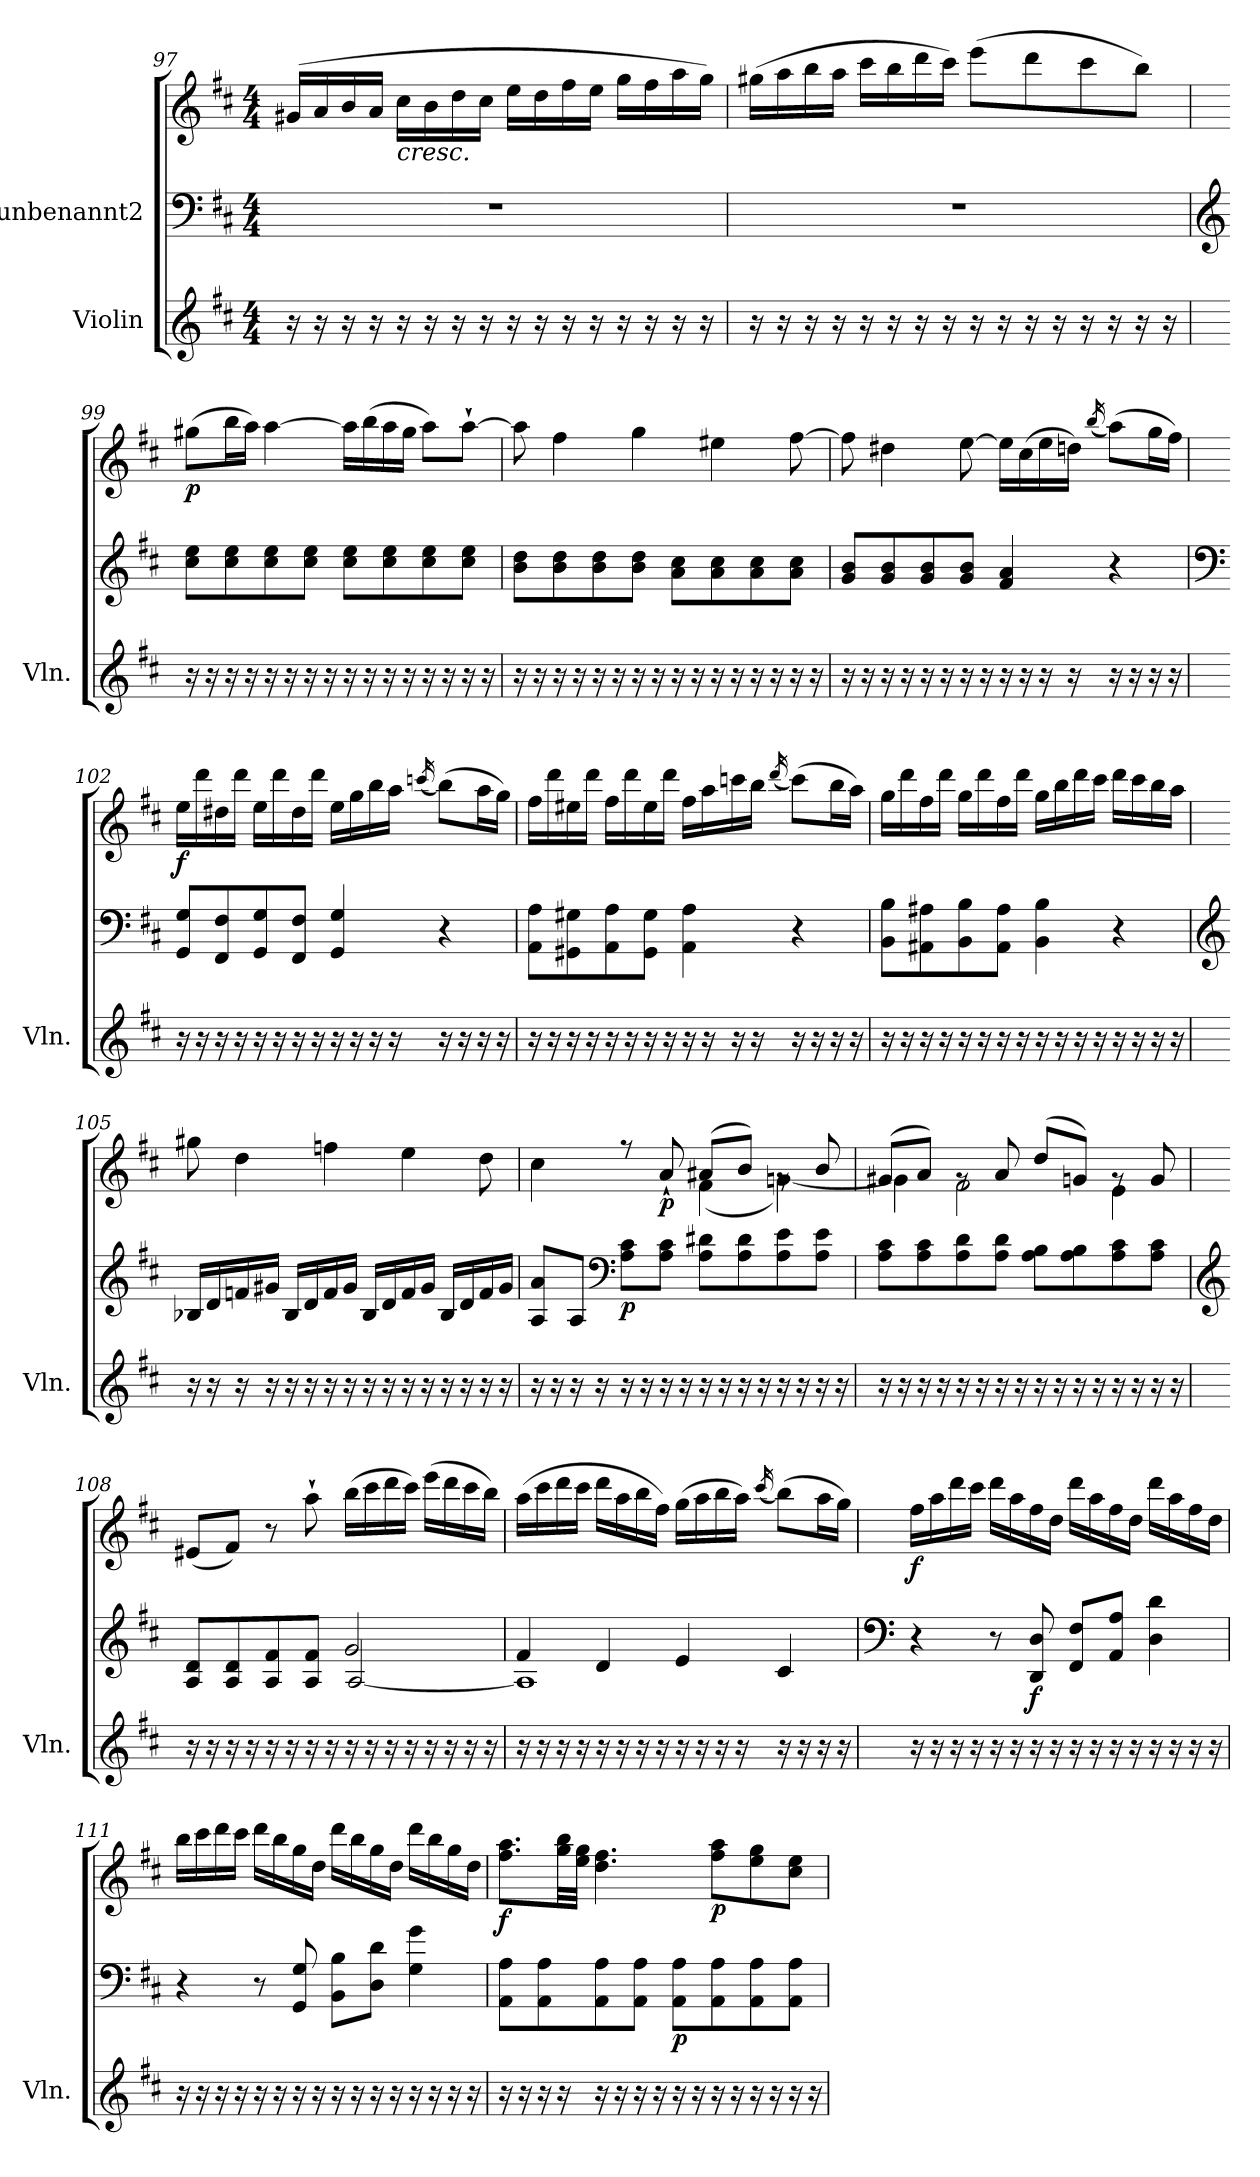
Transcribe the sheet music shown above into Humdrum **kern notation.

**kern	**kern	**kern	**dynam
*part2	*part1	*part1	*part1
*staff3	*staff2	*staff1	*staff1/2
*I"Violin	*I"unbenannt2	*	*
*I'Vln.	*	*	*
!!LO:LB:g=z
*clefG2	*clefF4	*clefG2	*
*k[f#c#]	*k[f#c#]	*k[f#c#]	*
*M4/4	*M4/4	*M4/4	*
=97	=97	=97	=97
16r	1r	(>16g#X/LL	.
16r	.	16a/	.
16r	.	16b/	.
16r	.	16a/JJ	.
!	!	!LO:TX:b:i:t=cresc.	!
16r	.	16cc#\LL	.
16r	.	16b\	.
16r	.	16dd\	.
16r	.	16cc#\JJ	.
16r	.	16ee\LL	.
16r	.	16dd\	.
16r	.	16ff#\	.
16r	.	16ee\JJ	.
16r	.	16gg\LL	.
16r	.	16ff#\	.
16r	.	16aa\	.
16r	.	16gg\JJ)	.
=98	=98	=98	=98
16r	1r	(>16gg#X\LL	.
16r	.	16aa\	.
16r	.	16bb\	.
16r	.	16aa\JJ	.
16r	.	16ccc#\LL	.
16r	.	16bb\	.
16r	.	16ddd\	.
16r	.	16ccc#\JJ)	.
16r	.	(>8eee\L	.
16r	.	.	.
16r	.	8ddd\	.
16r	.	.	.
16r	.	8ccc#\	.
16r	.	.	.
16r	.	8bb\J)	.
16r	.	.	.
=99	=99	=99	=99
*	*clefG2	*	*
!	!	!	!LO:DY:b
16r	8cc#\ 8ee\L	(>8gg#X\L	p
16r	.	.	.
16r	8cc#\ 8ee\	16bb\L	.
16r	.	16aa\JJ)	.
16r	8cc#\ 8ee\	[4aa\	.
16r	.	.	.
16r	8cc#\ 8ee\J	.	.
16r	.	.	.
16r	8cc#\ 8ee\L	16aa\LL]	.
16r	.	(>16bb\	.
16r	8cc#\ 8ee\	16aa\	.
16r	.	16gg#\JJ	.
16r	8cc#\ 8ee\	8aa\L)	.
16r	.	.	.
16r	8cc#\ 8ee\J	[8aa`\J	.
16r	.	.	.
!!LO:LB:g=z
=100	=100	=100	=100
16r	8b\ 8dd\L	8aa\]	.
16r	.	.	.
16r	8b\ 8dd\	4ff#\	.
16r	.	.	.
16r	8b\ 8dd\	.	.
16r	.	.	.
16r	8b\ 8dd\J	4gg\	.
16r	.	.	.
16r	8a\ 8cc#\L	.	.
16r	.	.	.
16r	8a\ 8cc#\	4ee#X\	.
16r	.	.	.
16r	8a\ 8cc#\	.	.
16r	.	.	.
16r	8a\ 8cc#\J	[8ff#\	.
16r	.	.	.
=101	=101	=101	=101
16r	8g/ 8b/L	8ff#\]	.
16r	.	.	.
16r	8g/ 8b/	4dd#X\	.
16r	.	.	.
16r	8g/ 8b/	.	.
16r	.	.	.
16r	8g/ 8b/J	[8ee\	.
16r	.	.	.
16r	4f#/ 4a/	16ee\LL]	.
16r	.	(>16cc#\	.
16r	.	16ee\	.
16r	.	16ddn\JJ)	.
.	.	(<16qbb/	.
16r	4r	(>8aa\L)	.
16r	.	.	.
16r	.	16gg\L	.
16r	.	16ff#\JJ)	.
=102	=102	=102	=102
*	*clefF4	*	*
!	!	!	!LO:DY:b
16r	8GG/ 8G/L	16ee\LL	f
16r	.	16ddd\	.
16r	8FF#/ 8F#/	16dd#X\	.
16r	.	16ddd\JJ	.
16r	8GG/ 8G/	16ee\LL	.
16r	.	16ddd\	.
16r	8FF#/ 8F#/J	16dd#\	.
16r	.	16ddd\JJ	.
16r	4GG/ 4G/	16ee\LL	.
16r	.	16gg\	.
16r	.	16bb\	.
16r	.	16aa\JJ	.
.	.	(<16qcccn/	.
16r	4r	(>8bb\L)	.
16r	.	.	.
16r	.	16aa\L	.
16r	.	16gg\JJ)	.
!!LO:PB:g=z
=103	=103	=103	=103
16r	8AA\ 8A\L	16ff#\LL	.
16r	.	16ddd\	.
16r	8GG#X\ 8G#X\	16ee#X\	.
16r	.	16ddd\JJ	.
16r	8AA\ 8A\	16ff#\LL	.
16r	.	16ddd\	.
16r	8GG#\ 8G#\J	16ee#\	.
16r	.	16ddd\JJ	.
16r	4AA\ 4A\	16ff#\LL	.
16r	.	16aa\	.
16r	.	16cccn\	.
16r	.	16bb\JJ	.
.	.	(<16qddd/	.
16r	4r	(>8ccc\L)	.
16r	.	.	.
16r	.	16bb\L	.
16r	.	16aa\JJ)	.
=104	=104	=104	=104
16r	8BB\ 8B\L	16gg\LL	.
16r	.	16ddd\	.
16r	8AA#X\ 8A#X\	16ff#\	.
16r	.	16ddd\JJ	.
16r	8BB\ 8B\	16gg\LL	.
16r	.	16ddd\	.
16r	8AA#\ 8A#\J	16ff#\	.
16r	.	16ddd\JJ	.
16r	4BB\ 4B\	16gg\LL	.
16r	.	16bb\	.
16r	.	16ddd\	.
16r	.	16ccc#\JJ	.
16r	4r	16ddd\LL	.
16r	.	16ccc#\	.
16r	.	16bb\	.
16r	.	16aa\JJ	.
!!LO:LB:g=z
=105	=105	=105	=105
*	*clefG2	*	*
*	*	*^	*
16r	16B-X/LL	1ryy	8gg#X\	.
16r	16d/	.	.	.
16r	16fn/	.	4dd\	.
16r	16g#X/JJ	.	.	.
16r	16B-/LL	.	.	.
16r	16d/	.	.	.
16r	16f/	.	4ffn\	.
16r	16g#/JJ	.	.	.
16r	16B-/LL	.	.	.
16r	16d/	.	.	.
16r	16f/	.	4ee\	.
16r	16g#/JJ	.	.	.
16r	16B-/LL	.	.	.
16r	16d/	.	.	.
16r	16f/	.	8dd\	.
16r	16g#/JJ	.	.	.
=106	=106	=106	=106	=106
16r	8A/ 8a/L	2ryy	4cc#\	.
16r	.	.	.	.
16r	8A/J	.	.	.
16r	.	.	.	.
*	*clefF4	*	*	*
!	!	!	!	!LO:DY:b=2
16r	8A\ 8c#\L	.	8rff	p
16r	.	.	.	.
!	!	!	!	!LO:DY:b
16r	8A\ 8c#\J	.	8a`/	p
16r	.	.	.	.
16r	8A\ 8d#X\L	(>8a#X/L	(<4f#\	.
16r	.	.	.	.
16r	8A\ 8d#\	8b/J)	.	.
16r	.	.	.	.
16r	8A\ 8e\	8rg	[4gn\)	.
16r	.	.	.	.
16r	8A\ 8e\J	8b/	.	.
16r	.	.	.	.
=107	=107	=107	=107	=107
16r	8A\ 8c#\L	(>8g#X/L	4g\]	.
16r	.	.	.	.
16r	8A\ 8c#\	8a/J)	.	.
16r	.	.	.	.
16r	8A\ 8d\	8rg	2f#\	.
16r	.	.	.	.
16r	8A\ 8d\J	8a/	.	.
16r	.	.	.	.
16r	8A\ 8B\L	(>8dd/L	.	.
16r	.	.	.	.
16r	8A\ 8B\	8gn/J)	.	.
16r	.	.	.	.
16r	8A\ 8c#\	8rg	4e\	.
16r	.	.	.	.
16r	8A\ 8c#\J	8g/	.	.
16r	.	.	.	.
*	*	*v	*v	*
!!LO:LB:g=z
=108	=108	=108	=108
*	*clefG2	*	*
*	*^	*	*
16r	2ryy	8A/ 8d/L	(<8e#X/L	.
16r	.	.	.	.
16r	.	8A/ 8d/	8f#/J)	.
16r	.	.	.	.
16r	.	8A/ 8f#/	8r	.
16r	.	.	.	.
16r	.	8A/ 8f#/J	8aa`\	.
16r	.	.	.	.
16r	2g/	[2A/	(>16bb\LL	.
16r	.	.	16ccc#\	.
16r	.	.	16ddd\	.
16r	.	.	16ccc#\JJ)	.
16r	.	.	(>16eee\LL	.
16r	.	.	16ddd\	.
16r	.	.	16ccc#\	.
16r	.	.	16bb\JJ)	.
=109	=109	=109	=109	=109
16r	4f#/	1A]	(>16aa\LL	.
16r	.	.	16ccc#\	.
16r	.	.	16ddd\	.
16r	.	.	16ccc#\JJ	.
16r	4d/	.	16ddd\LL	.
16r	.	.	16aa\	.
16r	.	.	16bb\	.
16r	.	.	16ff#\JJ)	.
16r	4e/	.	(>16gg\LL	.
16r	.	.	16aa\	.
16r	.	.	16bb\	.
16r	.	.	16aa\JJ)	.
.	.	.	(<16qccc#/	.
16r	4c#/	.	(>8bb\L)	.
16r	.	.	.	.
16r	.	.	16aa\L	.
16r	.	.	16gg\JJ)	.
*	*v	*v	*	*
!!LO:LB:g=z
=110	=110	=110	=110
*	*clefF4	*	*
!	!	!	!LO:DY:b
16r	4r	16ff#\LL	f
16r	.	16aa\	.
16r	.	16ddd\	.
16r	.	16ccc#\JJ	.
16r	8r	16ddd\LL	.
16r	.	16aa\	.
!	!	!	!LO:DY:b=2
16r	8DD/ 8D/	16ff#\	f
16r	.	16dd\JJ	.
16r	8FF#/ 8F#/L	16ddd\LL	.
16r	.	16aa\	.
16r	8AA/ 8A/J	16ff#\	.
16r	.	16dd\JJ	.
16r	4D\ 4d\	16ddd\LL	.
16r	.	16aa\	.
16r	.	16ff#\	.
16r	.	16dd\JJ	.
=111	=111	=111	=111
16r	4r	16bb\LL	.
16r	.	16ccc#\	.
16r	.	16ddd\	.
16r	.	16ccc#\JJ	.
16r	8r	16ddd\LL	.
16r	.	16bb\	.
16r	8GG/ 8G/	16gg\	.
16r	.	16dd\JJ	.
16r	8BB\ 8B\L	16ddd\LL	.
16r	.	16bb\	.
16r	8D\ 8d\J	16gg\	.
16r	.	16dd\JJ	.
16r	4G\ 4g\	16ddd\LL	.
16r	.	16bb\	.
16r	.	16gg\	.
16r	.	16dd\JJ	.
!!LO:PB:g=z
=112	=112	=112	=112
!	!	!	!LO:DY:b
16r	8AA\ 8A\L	8.ff#\ 8.aa\L	f
16r	.	.	.
16r	8AA\ 8A\	.	.
16r	.	32gg\ 32bb\LL	.
.	.	32ee\ 32gg\JJJ	.
16r	8AA\ 8A\	4.dd\ 4.ff#\	.
16r	.	.	.
16r	8AA\ 8A\J	.	.
16r	.	.	.
!	!	!	!LO:DY:b=2
16r	8AA\ 8A\L	.	p
16r	.	.	.
!	!	!	!LO:DY:b
16r	8AA\ 8A\	8ff#\ 8aa\L	p
16r	.	.	.
16r	8AA\ 8A\	8ee\ 8gg\	.
16r	.	.	.
16r	8AA\ 8A\J	8cc#\ 8ee\J	.
16r	.	.	.
=	=	=	=
*-	*-	*-	*-
